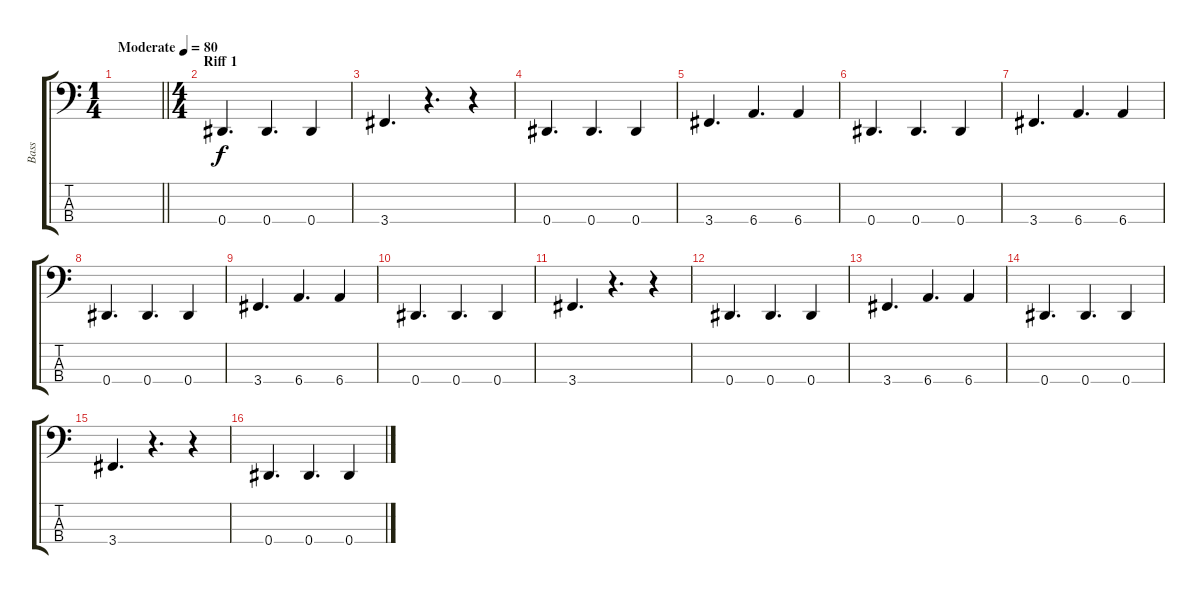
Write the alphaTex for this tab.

\track ("Bass" "Bass") {instrument electricbasspick}
\staff {score tabs}
\tuning (Gb2 Db2 Ab1 Eb1) {hide}
\ts (1 4)
\tempo (80 "Moderate")
\clef f4
\barLineRight lightlight
\ks c
|
\ts (4 4)
\section ("" "Riff 1")
0.4.4{d} 0.4.4{d} 0.4.4 |
3.4.4{d} r.4{d} r.4 |
0.4.4{d} 0.4.4{d} 0.4.4 |
3.4.4{d} 6.4.4{d} 6.4.4 |
0.4.4{d} 0.4.4{d} 0.4.4 |
3.4.4{d} 6.4.4{d} 6.4.4 |
0.4.4{d} 0.4.4{d} 0.4.4 |
3.4.4{d} 6.4.4{d} 6.4.4 |
0.4.4{d} 0.4.4{d} 0.4.4 |
3.4.4{d} r.4{d} r.4 |
0.4.4{d} 0.4.4{d} 0.4.4 |
3.4.4{d} 6.4.4{d} 6.4.4 |
0.4.4{d} 0.4.4{d} 0.4.4 |
3.4.4{d} r.4{d} r.4 |
0.4.4{d} 0.4.4{d} 0.4.4
